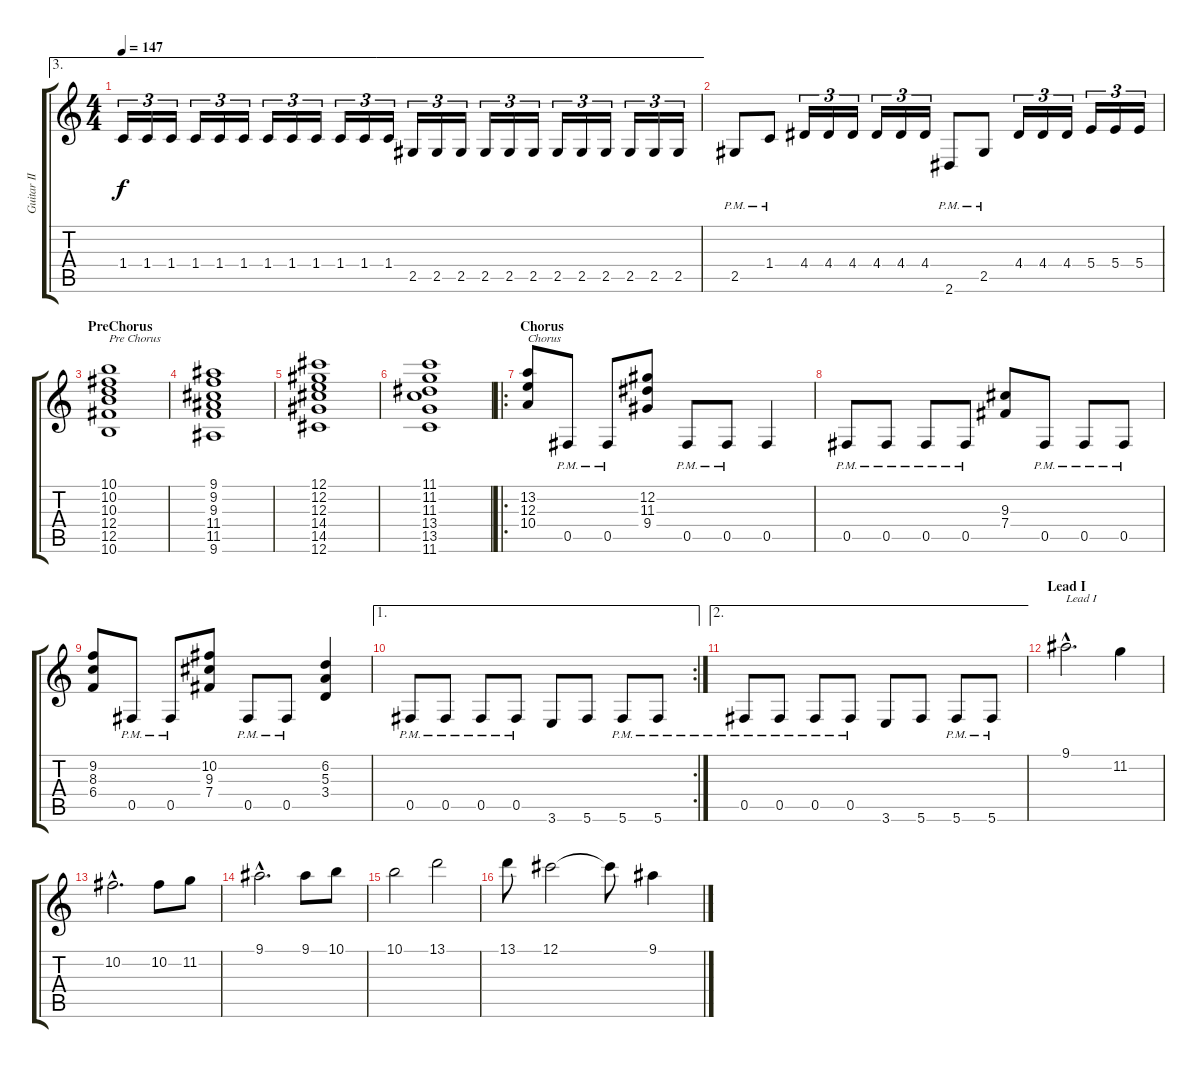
\track ("Guitar II [Roy Kronheim]" "Guitar II ") {instrument distortionguitar}
\staff {score tabs}
\tuning (Db4 Ab3 E3 B2 Gb2 Db2) {hide}
\ae 3
\ts (4 4)
\tempo 147
\clef g2
\ks c
1.4.16{tu (3 2) dy f} 1.4.16{tu (3 2)} 1.4.16{tu (3 2)} 1.4.16{tu (3 2)} 1.4.16{tu (3 2)} 1.4.16{tu (3 2)} 1.4.16{tu (3 2)} 1.4.16{tu (3 2)} 1.4.16{tu (3 2)} 1.4.16{tu (3 2)} 1.4.16{tu (3 2)} 1.4.16{tu (3 2)} 2.5.16{tu (3 2)} 2.5.16{tu (3 2)} 2.5.16{tu (3 2)} 2.5.16{tu (3 2)} 2.5.16{tu (3 2)} 2.5.16{tu (3 2)} 2.5.16{tu (3 2)} 2.5.16{tu (3 2)} 2.5.16{tu (3 2)} 2.5.16{tu (3 2)} 2.5.16{tu (3 2)} 2.5.16{tu (3 2)} |
2.5{pm}.8 1.4{pm}.8 4.4.16{tu (3 2)} 4.4.16{tu (3 2)} 4.4.16{tu (3 2)} 4.4.16{tu (3 2)} 4.4.16{tu (3 2)} 4.4.16{tu (3 2)} 2.6{pm}.8 2.5{pm}.8 4.4.16{tu (3 2)} 4.4.16{tu (3 2)} 4.4.16{tu (3 2)} 5.4.16{tu (3 2)} 5.4.16{tu (3 2)} 5.4.16{tu (3 2)} |
\section ("" "PreChorus")
(10.1 10.2 10.3 12.4 12.5 10.6).1{txt "Pre Chorus"} |
(9.1 9.2 9.3 11.4 11.5 9.6).1 |
(12.1 12.2 12.3 14.4 14.5 12.6).1 |
(11.1 11.2 11.3 13.4 13.5 11.6).1 |
\ro
\section ("" "Chorus")
(13.2 12.3 10.4).8{txt "Chorus"} 0.5{pm}.8 0.5{pm}.8 (12.2 11.3 9.4).8 0.5{pm}.8 0.5{pm}.8 0.5.4 |
0.5{pm}.8 0.5{pm}.8 0.5{pm}.8 0.5{pm}.8 (9.3 7.4).8 0.5{pm}.8 0.5{pm}.8 0.5{pm}.8 |
(9.2 8.3 6.4).8 0.5{pm}.8 0.5{pm}.8 (10.2 9.3 7.4).8 0.5{pm}.8 0.5{pm}.8 (6.2 5.3 3.4).4 |
\ae 1
\rc 2
0.5{pm}.8 0.5{pm}.8 0.5{pm}.8 0.5{pm}.8 3.6.8 5.6.8 5.6{pm}.8 5.6{pm}.8 |
\ae 2
0.5{pm}.8 0.5{pm}.8 0.5{pm}.8 0.5{pm}.8 3.6.8 5.6.8 5.6{pm}.8 5.6{pm}.8 |
\section ("" "Lead I")
9.1{hac}.2{d txt "Lead I"} 11.2.4 |
10.2{hac}.2{d} 10.2.8 11.2.8 |
9.1{hac}.2{d} 9.1.8 10.1.8 |
10.1.2 13.1.2 |
13.1.8 12.1.2 12.1{t}.8 9.1.4
